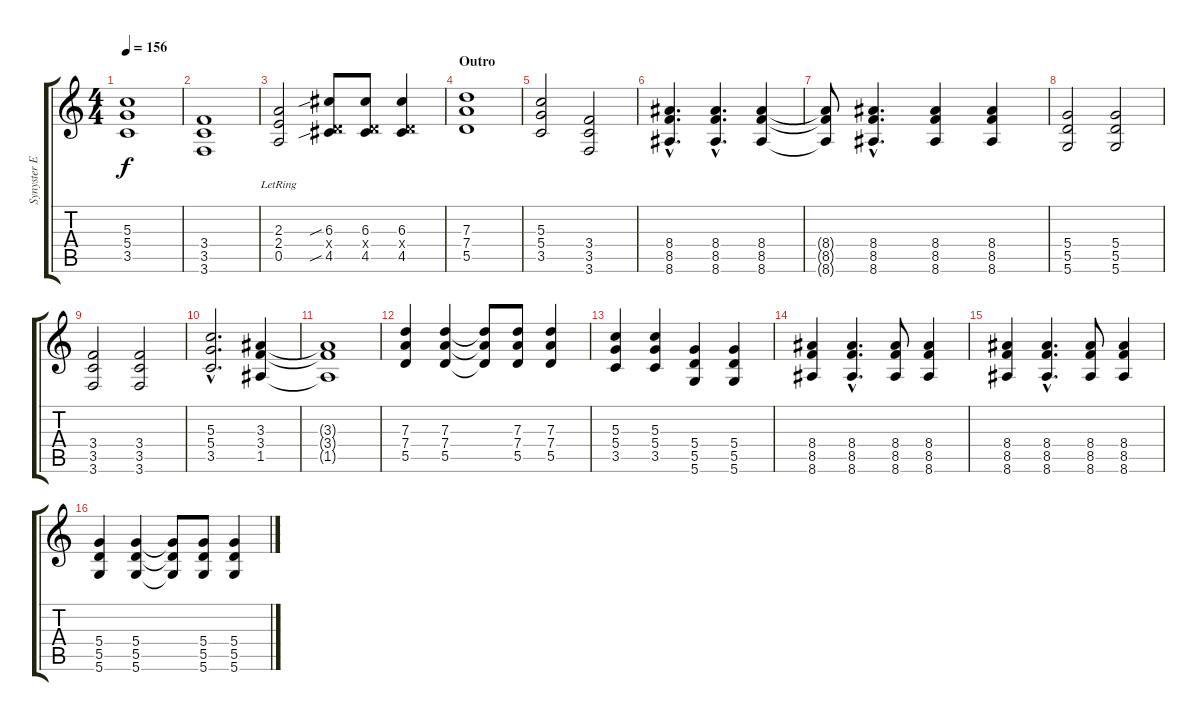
\track ("Synyster Electric" "Synyster E") {instrument distortionguitar}
\staff {score tabs}
\tuning (E4 B3 G3 D3 A2 D2) {hide}
\ts (4 4)
\tempo 156
\clef g2
\ks c
(5.3{t} 5.4{t} 3.5{t}).1{dy f} |
(3.4 3.5 3.6).1 |
(2.3{lr} 2.4{lr} 0.5{lr}).2 (6.3{sib} 0.4{x} 4.5{sib}).8 (6.3 0.4{x} 4.5).8 (6.3 0.4{x} 4.5).4 |
\section ("" "Outro")
(7.3 7.4 5.5).1 |
(5.3 5.4 3.5).2 (3.4 3.5 3.6).2 |
(8.4{hac} 8.5{hac} 8.6{hac}).4{d} (8.4{hac} 8.5{hac} 8.6{hac}).4{d} (8.4 8.5 8.6).4 |
(8.4{t} 8.5{t} 8.6{t}).8 (8.4{hac} 8.5{hac} 8.6{hac}).4{d} (8.4 8.5 8.6).4 (8.4 8.5 8.6).4 |
(5.4 5.5 5.6).2 (5.4 5.5 5.6).2 |
(3.4 3.5 3.6).2 (3.4 3.5 3.6).2 |
(5.3{hac} 5.4{hac} 3.5{hac}).2{d} (3.3 3.4 1.5).4 |
(3.3{t} 3.4{t} 1.5{t}).1 |
(7.3 7.4 5.5).4 (7.3 7.4 5.5).4 (7.3{t} 7.4{t} 5.5{t}).8 (7.3 7.4 5.5).8 (7.3 7.4 5.5).4 |
(5.3 5.4 3.5).4 (5.3 5.4 3.5).4 (5.4 5.5 5.6).4 (5.4 5.5 5.6).4 |
(8.4 8.5 8.6).4 (8.4{hac} 8.5{hac} 8.6{hac}).4{d} (8.4 8.5 8.6).8 (8.4 8.5 8.6).4 |
(8.4 8.5 8.6).4 (8.4{hac} 8.5{hac} 8.6{hac}).4{d} (8.4 8.5 8.6).8 (8.4 8.5 8.6).4 |
(5.4 5.5 5.6).4 (5.4 5.5 5.6).4 (5.4{t} 5.5{t} 5.6{t}).8 (5.4 5.5 5.6).8 (5.4 5.5 5.6).4
